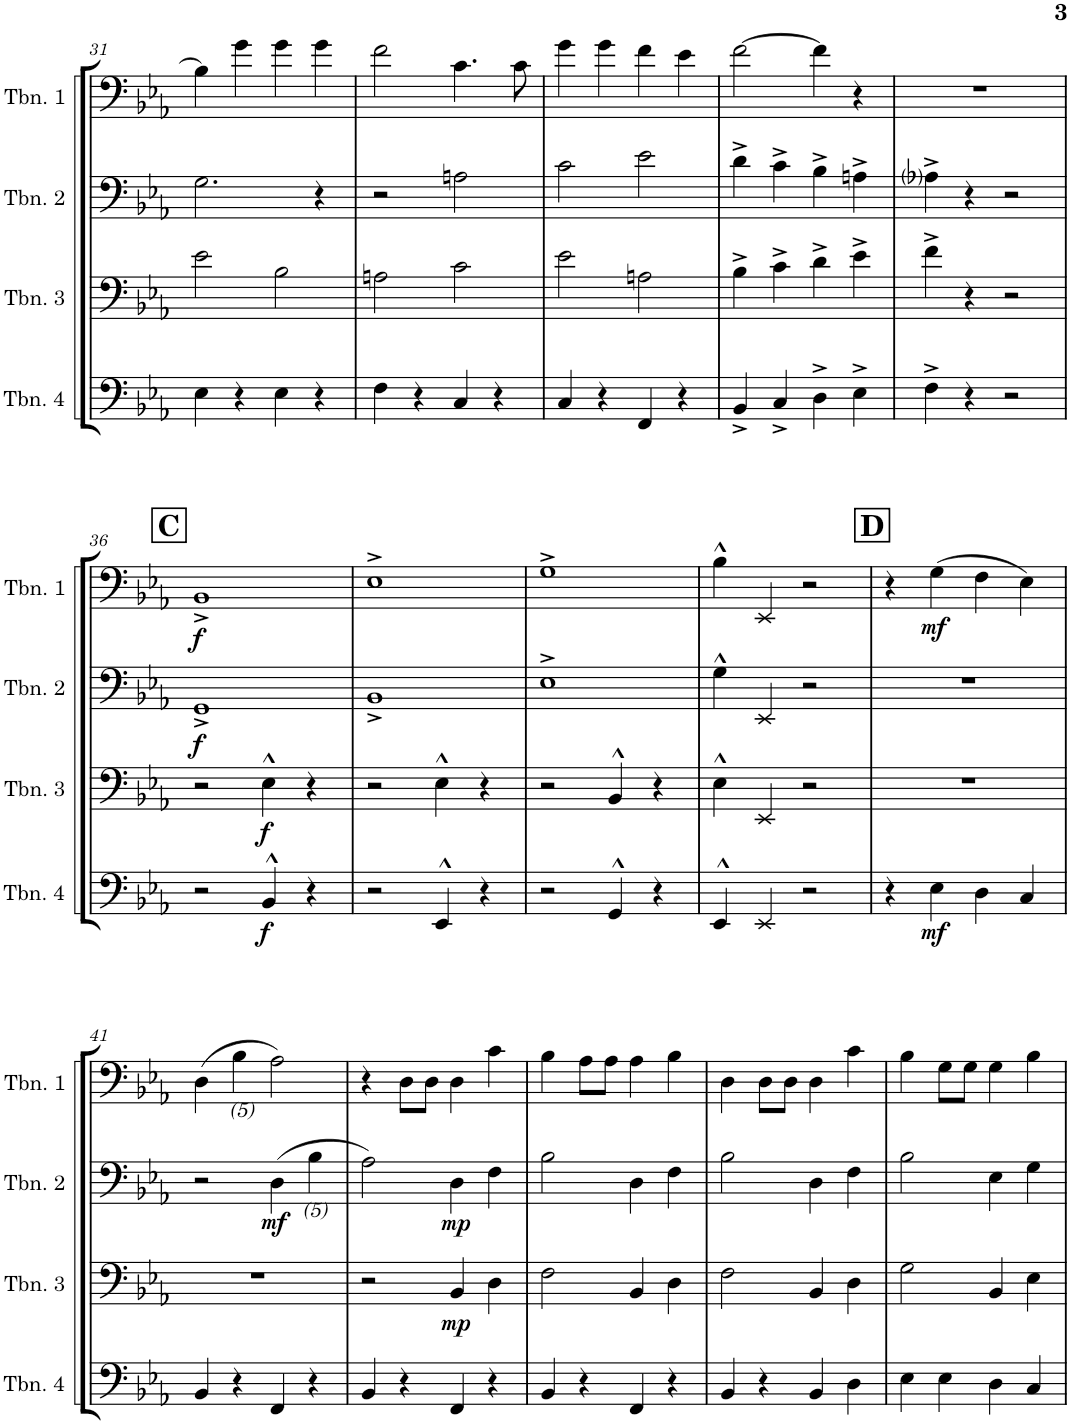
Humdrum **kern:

**kern	**dynam	**kern	**dynam	**kern	**dynam	**kern	**dynam
*part4	*part4	*part3	*part3	*part2	*part2	*part1	*part1
*staff4	*staff4	*staff3	*staff3	*staff2	*staff2	*staff1	*staff1
*I"Trombone 4	*	*I"Trombone 3	*	*I"Trombone 2	*	*I"Trombone 1	*
*I'Tbn. 4	*	*I'Tbn. 3	*	*I'Tbn. 2	*	*I'Tbn. 1	*
!!LO:PB:g=z
*clefF4	*	*clefF4	*	*clefF4	*	*clefF4	*
*k[b-e-a-]	*	*k[b-e-a-]	*	*k[b-e-a-]	*	*k[b-e-a-]	*
*M2/2	*	*M2/2	*	*M2/2	*	*M2/2	*
*met(c|)	*	*met(c|)	*	*met(c|)	*	*met(c|)	*
=31	=31	=31	=31	=31	=31	=31	=31
4E-\	.	2e-\	.	2.G\	.	4B-\]	.
4r	.	.	.	.	.	4g\	.
4E-\	.	2B-\	.	.	.	4g\	.
4r	.	.	.	4r	.	4g\	.
=32	=32	=32	=32	=32	=32	=32	=32
4F\	.	2An\	.	2r	.	2f\	.
4r	.	.	.	.	.	.	.
4C/	.	2c\	.	2An\	.	4.c\	.
4r	.	.	.	.	.	.	.
.	.	.	.	.	.	8c\	.
=33	=33	=33	=33	=33	=33	=33	=33
4C/	.	2e-\	.	2c\	.	4g\	.
4r	.	.	.	.	.	4g\	.
4FF/	.	2An\	.	2e-\	.	4f\	.
4r	.	.	.	.	.	4e-\	.
=34	=34	=34	=34	=34	=34	=34	=34
4BB-^/	.	4B-^\	.	4d^\	.	[2f\	.
4C^/	.	4c^\	.	4c^\	.	.	.
4D^\	.	4d^\	.	4B-^\	.	4f\]	.
4E-^\	.	4e-^\	.	4An^\	.	4r	.
=35	=35	=35	=35	=35	=35	=35	=35
4F^\	.	4f^\	.	4A-i^\	.	1r	.
4r	.	4r	.	4r	.	.	.
2r	.	2r	.	2r	.	.	.
!!LO:LB:g=z
!!LO:REH:place=s1:a:B:cj:fs=14:t=C
=36	=36	=36	=36	=36	=36	=36	=36
!	!	!	!	!	!LO:DY:b	!	!LO:DY:b
2r	.	2r	.	1GG^	f	1BB-^	f
!	!LO:DY:b	!	!LO:DY:b	!	!	!	!
4BB-^^/	f	4E-^^\	f	.	.	.	.
4r	.	4r	.	.	.	.	.
=37	=37	=37	=37	=37	=37	=37	=37
2r	.	2r	.	1BB-^	.	1E-^	.
4EE-^^/	.	4E-^^\	.	.	.	.	.
4r	.	4r	.	.	.	.	.
=38	=38	=38	=38	=38	=38	=38	=38
2r	.	2r	.	1E-^	.	1G^	.
4GG^^/	.	4BB-^^/	.	.	.	.	.
4r	.	4r	.	.	.	.	.
=39	=39	=39	=39	=39	=39	=39	=39
4EE-^^/	.	4E-^^\	.	4G^^\	.	4B-^^\	.
4EE-/	.	4EE-/	.	4EE-/	.	4EE-/	.
2r	.	2r	.	2r	.	2r	.
!!LO:REH:place=s1:a:B:cj:fs=14:t=D
=40	=40	=40	=40	=40	=40	=40	=40
4r	.	1r	.	1r	.	4r	.
!	!LO:DY:b	!	!	!	!	!	!LO:DY:b
4E-\	mf	.	.	.	.	(4G\	mf
4D\	.	.	.	.	.	4F\	.
4C/	.	.	.	.	.	4E-\)	.
!!LO:LB:g=z
=41	=41	=41	=41	=41	=41	=41	=41
4BB-/	.	1r	.	2r	.	(4D\	.
!	!	!	!	!	!	!LO:TX:b:i:t=(5)	!
4r	.	.	.	.	.	4B-\	.
!	!	!	!	!	!LO:DY:b	!	!
4FF/	.	.	.	(4D\	mf	2A-\)	.
!	!	!	!	!LO:TX:b:i:t=(5)	!	!	!
4r	.	.	.	4B-\	.	.	.
=42	=42	=42	=42	=42	=42	=42	=42
4BB-/	.	2r	.	2A-\)	.	4r	.
4r	.	.	.	.	.	8D\L	.
.	.	.	.	.	.	8D\J	.
!	!	!	!LO:DY:b	!	!LO:DY:b	!	!
4FF/	.	4BB-/	mp	4D\	mp	4D\	.
4r	.	4D\	.	4F\	.	4c\	.
=43	=43	=43	=43	=43	=43	=43	=43
4BB-/	.	2F\	.	2B-\	.	4B-\	.
4r	.	.	.	.	.	8A-\L	.
.	.	.	.	.	.	8A-\J	.
4FF/	.	4BB-/	.	4D\	.	4A-\	.
4r	.	4D\	.	4F\	.	4B-\	.
=44	=44	=44	=44	=44	=44	=44	=44
4BB-/	.	2F\	.	2B-\	.	4D\	.
4r	.	.	.	.	.	8D\L	.
.	.	.	.	.	.	8D\J	.
4BB-/	.	4BB-/	.	4D\	.	4D\	.
4D\	.	4D\	.	4F\	.	4c\	.
=45	=45	=45	=45	=45	=45	=45	=45
4E-\	.	2G\	.	2B-\	.	4B-\	.
4E-\	.	.	.	.	.	8G\L	.
.	.	.	.	.	.	8G\J	.
4D\	.	4BB-/	.	4E-\	.	4G\	.
4C/	.	4E-\	.	4G\	.	4B-\	.
=	=	=	=	=	=	=	=
*-	*-	*-	*-	*-	*-	*-	*-
